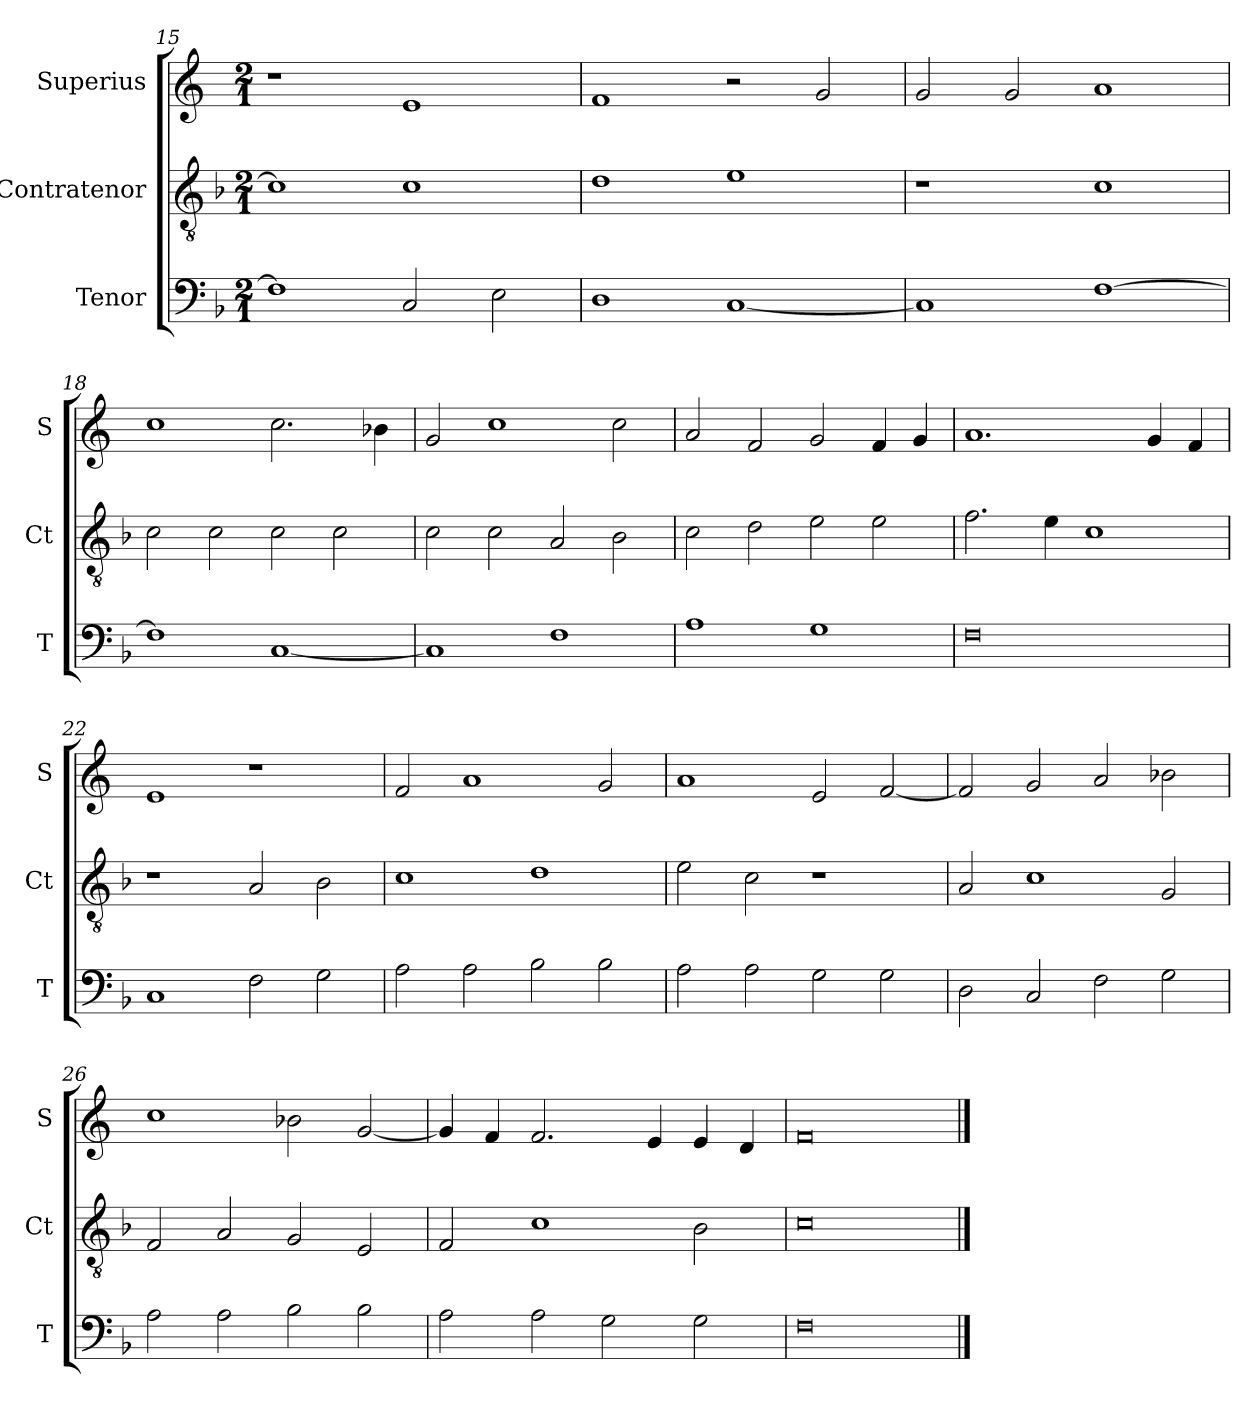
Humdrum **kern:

**kern	**kern	**kern
*part3	*part2	*part1
*staff3	*staff2	*staff1
*I"Tenor	*I"Contratenor	*I"Superius
*I'T	*I'Ct	*I'S
*clefF4	*clefGv2	*clefG2
*k[b-]	*k[b-]	*k[]
*M2/1	*M2/1	*M2/1
=15	=15	=15
1F]	1c]	1r
2C	1c	1e
2E	.	.
=16	=16	=16
1D	1d	1f
[1C	1e	2r
.	.	2g
=17	=17	=17
1C]	1r	2g
.	.	2g
[1F	1c	1a
=18	=18	=18
1F]	2c	1cc
.	2c	.
[1C	2c	2.cc
.	2c	.
.	.	4b-X
=19	=19	=19
1C]	2c	2g
.	2c	1cc
1F	2A	.
.	2B-	2cc
=20	=20	=20
1A	2c	2a
.	2d	2f
1G	2e	2g
.	2e	4f
.	.	4g
=21	=21	=21
0F	2.f	1.a
.	4e	.
.	1c	.
.	.	4g
.	.	4f
=22	=22	=22
1C	1r	1e
2F	2A	1r
2G	2B-	.
=23	=23	=23
2A	1c	2f
2A	.	1a
2B-	1d	.
2B-	.	2g
=24	=24	=24
2A	2e	1a
2A	2c	.
2G	1r	2e
2G	.	[2f
=25	=25	=25
2D	2A	2f]
2C	1c	2g
2F	.	2a
2G	2G	2b-X
=26	=26	=26
2A	2F	1cc
2A	2A	.
2B-	2G	2b-X
2B-	2E	[2g
=27	=27	=27
2A	2F	4g]
.	.	4f
2A	1c	2.f
2G	.	.
.	.	4e
2G	2B-	4e
.	.	4d
=28	=28	=28
0F	0c	0f
==	==	==
*-	*-	*-
